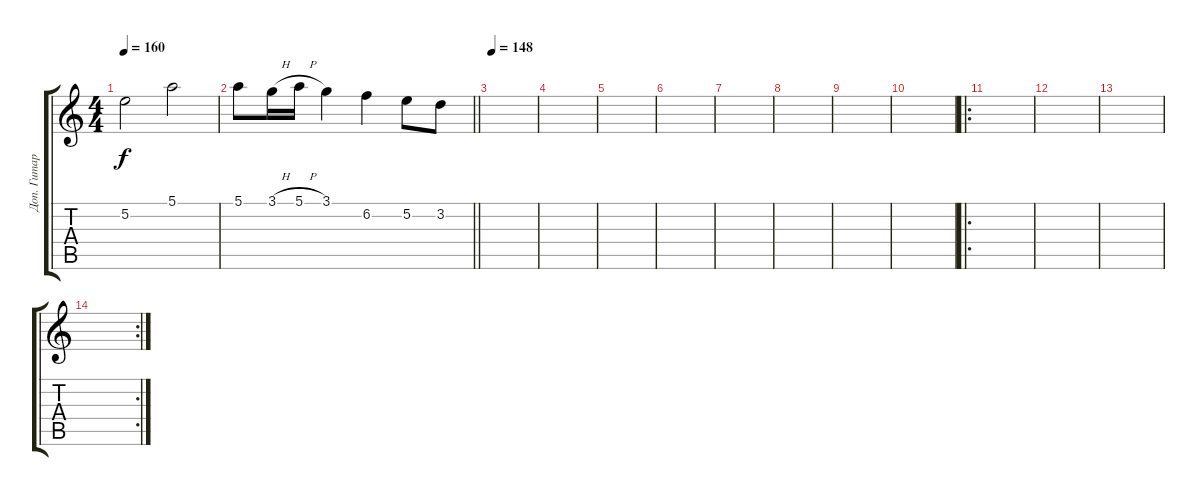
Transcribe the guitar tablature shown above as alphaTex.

\track ("Доп. Гитара" "Доп. Гитар") {instrument distortionguitar}
\staff {score tabs}
\tuning (E4 B3 G3 D3 A2 E2) {hide}
\ts (4 4)
\tempo 160
\clef g2
\ks c
5.2.2{dy f} 5.1.2 |
\barLineRight lightlight
5.1.8 3.1{h}.16 5.1{h}.16 3.1.4 6.2.4 5.2.8 3.2.8 |
\section ("" "")
\tempo 148
|
|
|
|
|
|
|
|
\ro
|
|
|
\rc 2
